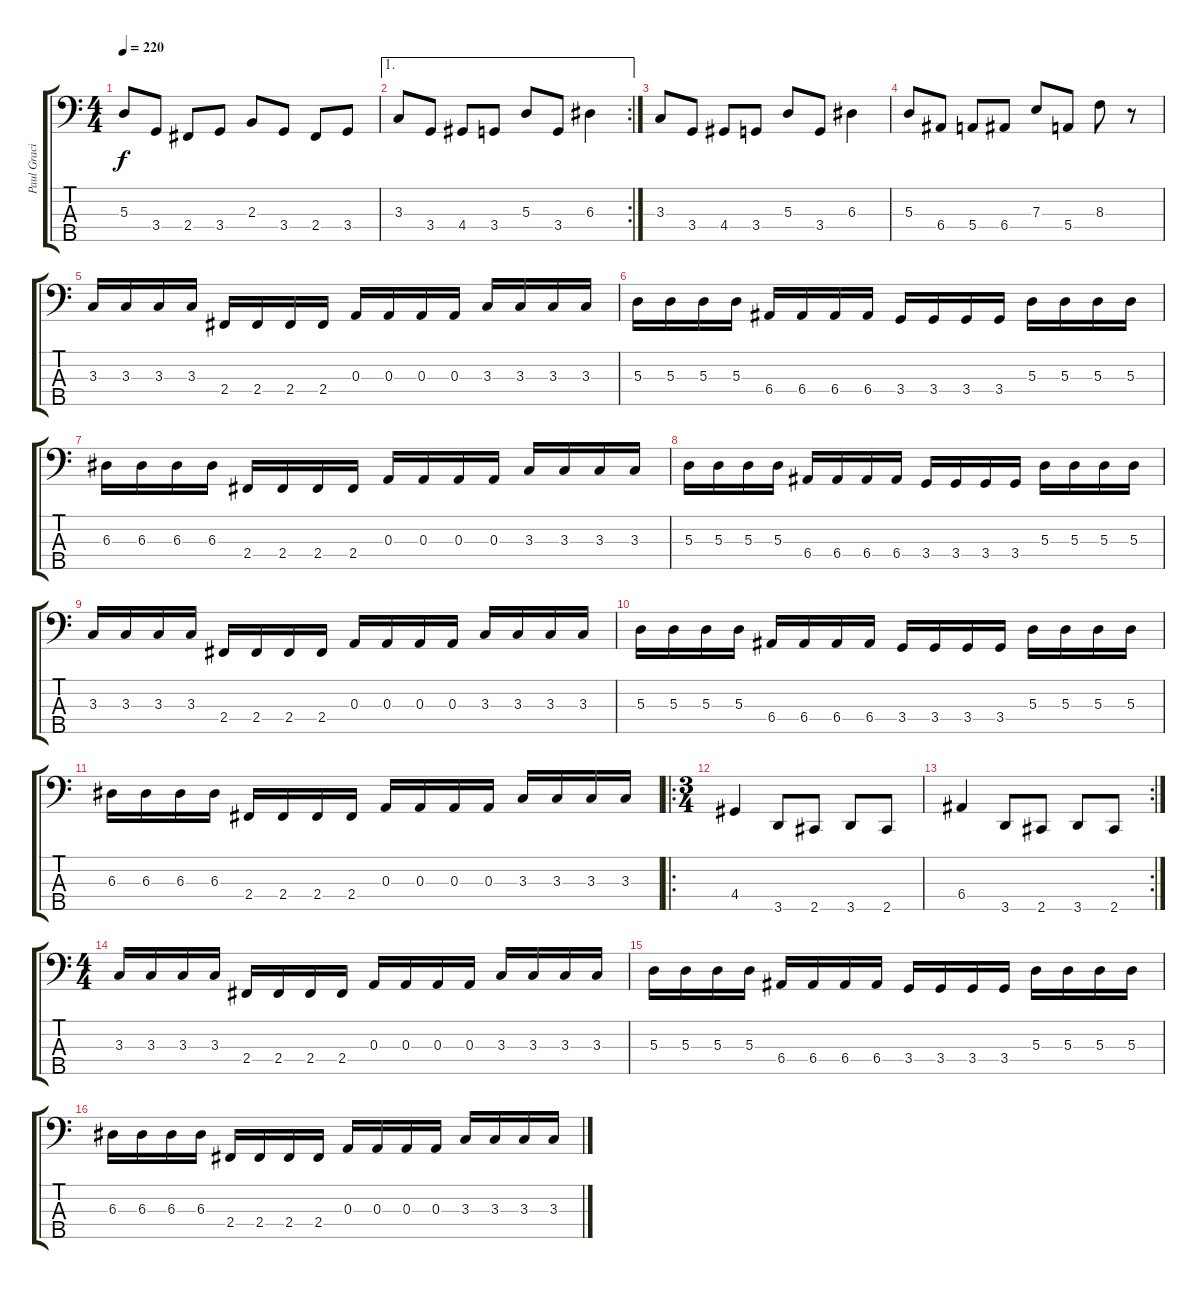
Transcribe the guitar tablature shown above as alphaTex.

\track ("Paul Gracia" "Paul Graci") {instrument electricbassfinger}
\staff {score tabs}
\tuning (G2 D2 A1 E1 B0) {hide}
\ts (4 4)
\tempo 220
\clef f4
\ks c
5.3.8{dy f} 3.4.8 2.4.8 3.4.8 2.3.8 3.4.8 2.4.8 3.4.8 |
\ae 1
\rc 2
3.3.8 3.4.8 4.4.8 3.4.8 5.3.8 3.4.8 6.3.4 |
3.3.8 3.4.8 4.4.8 3.4.8 5.3.8 3.4.8 6.3.4 |
5.3.8 6.4.8 5.4.8 6.4.8 7.3.8 5.4.8 8.3.8 r.8 |
3.3.16 3.3.16 3.3.16 3.3.16 2.4.16 2.4.16 2.4.16 2.4.16 0.3.16 0.3.16 0.3.16 0.3.16 3.3.16 3.3.16 3.3.16 3.3.16 |
5.3.16 5.3.16 5.3.16 5.3.16 6.4.16 6.4.16 6.4.16 6.4.16 3.4.16 3.4.16 3.4.16 3.4.16 5.3.16 5.3.16 5.3.16 5.3.16 |
6.3.16 6.3.16 6.3.16 6.3.16 2.4.16 2.4.16 2.4.16 2.4.16 0.3.16 0.3.16 0.3.16 0.3.16 3.3.16 3.3.16 3.3.16 3.3.16 |
5.3.16 5.3.16 5.3.16 5.3.16 6.4.16 6.4.16 6.4.16 6.4.16 3.4.16 3.4.16 3.4.16 3.4.16 5.3.16 5.3.16 5.3.16 5.3.16 |
3.3.16 3.3.16 3.3.16 3.3.16 2.4.16 2.4.16 2.4.16 2.4.16 0.3.16 0.3.16 0.3.16 0.3.16 3.3.16 3.3.16 3.3.16 3.3.16 |
5.3.16 5.3.16 5.3.16 5.3.16 6.4.16 6.4.16 6.4.16 6.4.16 3.4.16 3.4.16 3.4.16 3.4.16 5.3.16 5.3.16 5.3.16 5.3.16 |
6.3.16 6.3.16 6.3.16 6.3.16 2.4.16 2.4.16 2.4.16 2.4.16 0.3.16 0.3.16 0.3.16 0.3.16 3.3.16 3.3.16 3.3.16 3.3.16 |
\ro
\ts (3 4)
4.4.4 3.5.8 2.5.8 3.5.8 2.5.8 |
\rc 2
6.4.4 3.5.8 2.5.8 3.5.8 2.5.8 |
\ts (4 4)
3.3.16 3.3.16 3.3.16 3.3.16 2.4.16 2.4.16 2.4.16 2.4.16 0.3.16 0.3.16 0.3.16 0.3.16 3.3.16 3.3.16 3.3.16 3.3.16 |
5.3.16 5.3.16 5.3.16 5.3.16 6.4.16 6.4.16 6.4.16 6.4.16 3.4.16 3.4.16 3.4.16 3.4.16 5.3.16 5.3.16 5.3.16 5.3.16 |
6.3.16 6.3.16 6.3.16 6.3.16 2.4.16 2.4.16 2.4.16 2.4.16 0.3.16 0.3.16 0.3.16 0.3.16 3.3.16 3.3.16 3.3.16 3.3.16
